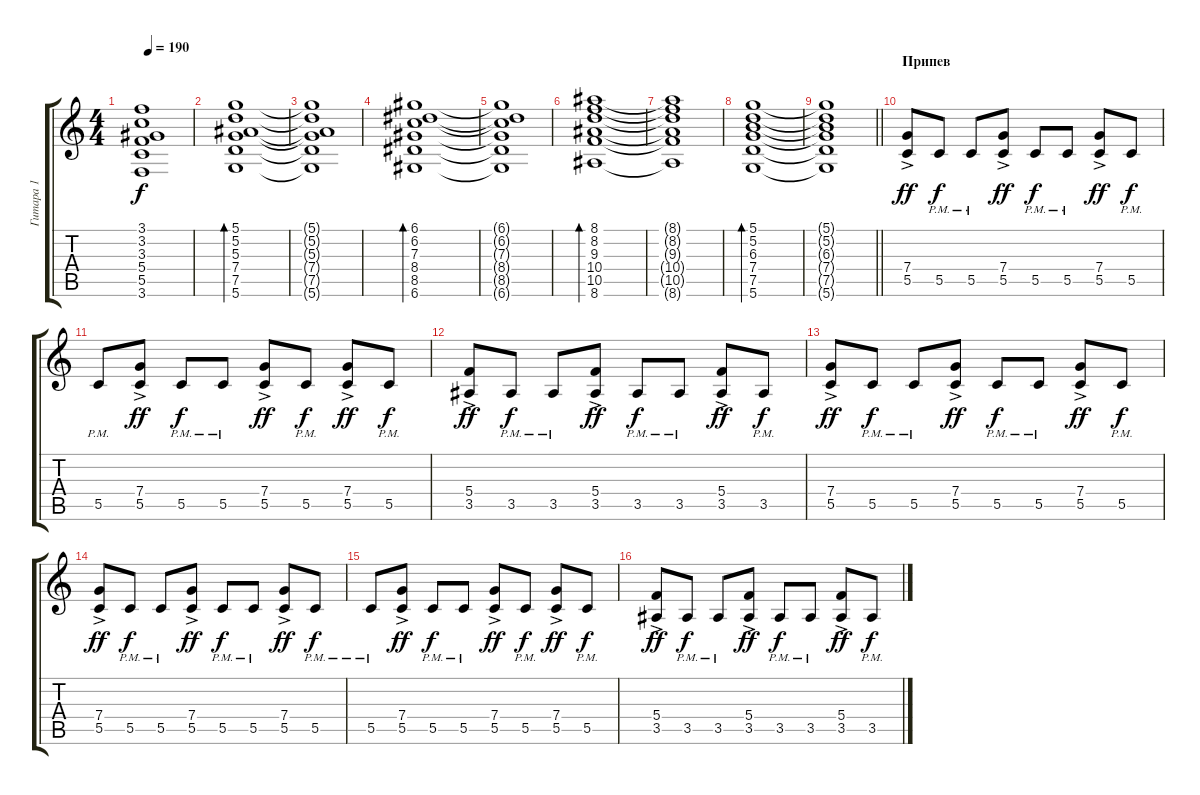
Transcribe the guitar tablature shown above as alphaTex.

\track ("Гитара 1" "Гитара 1") {instrument distortionguitar}
\staff {score tabs}
\tuning (D4 A3 F3 C3 G2 D2) {hide}
\ts (4 4)
\tempo 190
\clef g2
\ks c
(3.1{t} 3.2{t} 3.3{t} 5.4{t} 5.5{t} 3.6{t}).1{dy f} |
(5.1 5.2 5.3 7.4 7.5 5.6).1{bd 120} |
(5.1{t} 5.2{t} 5.3{t} 7.4{t} 7.5{t} 5.6{t}).1 |
(6.1 6.2 7.3 8.4 8.5 6.6).1{bd 120} |
(6.1{t} 6.2{t} 7.3{t} 8.4{t} 8.5{t} 6.6{t}).1 |
(8.1 8.2 9.3 10.4 10.5 8.6).1{bd 120} |
(8.1{t} 8.2{t} 9.3{t} 10.4{t} 10.5{t} 8.6{t}).1 |
(5.1 5.2 6.3 7.4 7.5 5.6).1{bd 120} |
\barLineRight lightlight
(5.1{t} 5.2{t} 6.3{t} 7.4{t} 7.5{t} 5.6{t}).1 |
\section ("" "Припев")
(7.4{ac} 5.5{ac}).8{dy ff instrument distortionguitar} 5.5{pm}.8{dy f} 5.5{pm}.8 (7.4{ac} 5.5{ac}).8{dy ff} 5.5{pm}.8{dy f} 5.5{pm}.8 (7.4{ac} 5.5{ac}).8{dy ff} 5.5{pm}.8{dy f} |
5.5{pm}.8 (7.4{ac} 5.5{ac}).8{dy ff} 5.5{pm}.8{dy f} 5.5{pm}.8 (7.4{ac} 5.5{ac}).8{dy ff} 5.5{pm}.8{dy f} (7.4{ac} 5.5{ac}).8{dy ff} 5.5{pm}.8{dy f} |
(5.4{ac} 3.5{ac}).8{dy ff} 3.5{pm}.8{dy f} 3.5{pm}.8 (5.4{ac} 3.5{ac}).8{dy ff} 3.5{pm}.8{dy f} 3.5{pm}.8 (5.4{ac} 3.5{ac}).8{dy ff} 3.5{pm}.8{dy f} |
(7.4{ac} 5.5{ac}).8{dy ff} 5.5{pm}.8{dy f} 5.5{pm}.8 (7.4{ac} 5.5{ac}).8{dy ff} 5.5{pm}.8{dy f} 5.5{pm}.8 (7.4{ac} 5.5{ac}).8{dy ff} 5.5{pm}.8{dy f} |
(7.4{ac} 5.5{ac}).8{dy ff} 5.5{pm}.8{dy f} 5.5{pm}.8 (7.4{ac} 5.5{ac}).8{dy ff} 5.5{pm}.8{dy f} 5.5{pm}.8 (7.4{ac} 5.5{ac}).8{dy ff} 5.5{pm}.8{dy f} |
5.5{pm}.8 (7.4{ac} 5.5{ac}).8{dy ff} 5.5{pm}.8{dy f} 5.5{pm}.8 (7.4{ac} 5.5{ac}).8{dy ff} 5.5{pm}.8{dy f} (7.4{ac} 5.5{ac}).8{dy ff} 5.5{pm}.8{dy f} |
(5.4{ac} 3.5{ac}).8{dy ff} 3.5{pm}.8{dy f} 3.5{pm}.8 (5.4{ac} 3.5{ac}).8{dy ff} 3.5{pm}.8{dy f} 3.5{pm}.8 (5.4{ac} 3.5{ac}).8{dy ff} 3.5{pm}.8{dy f}
